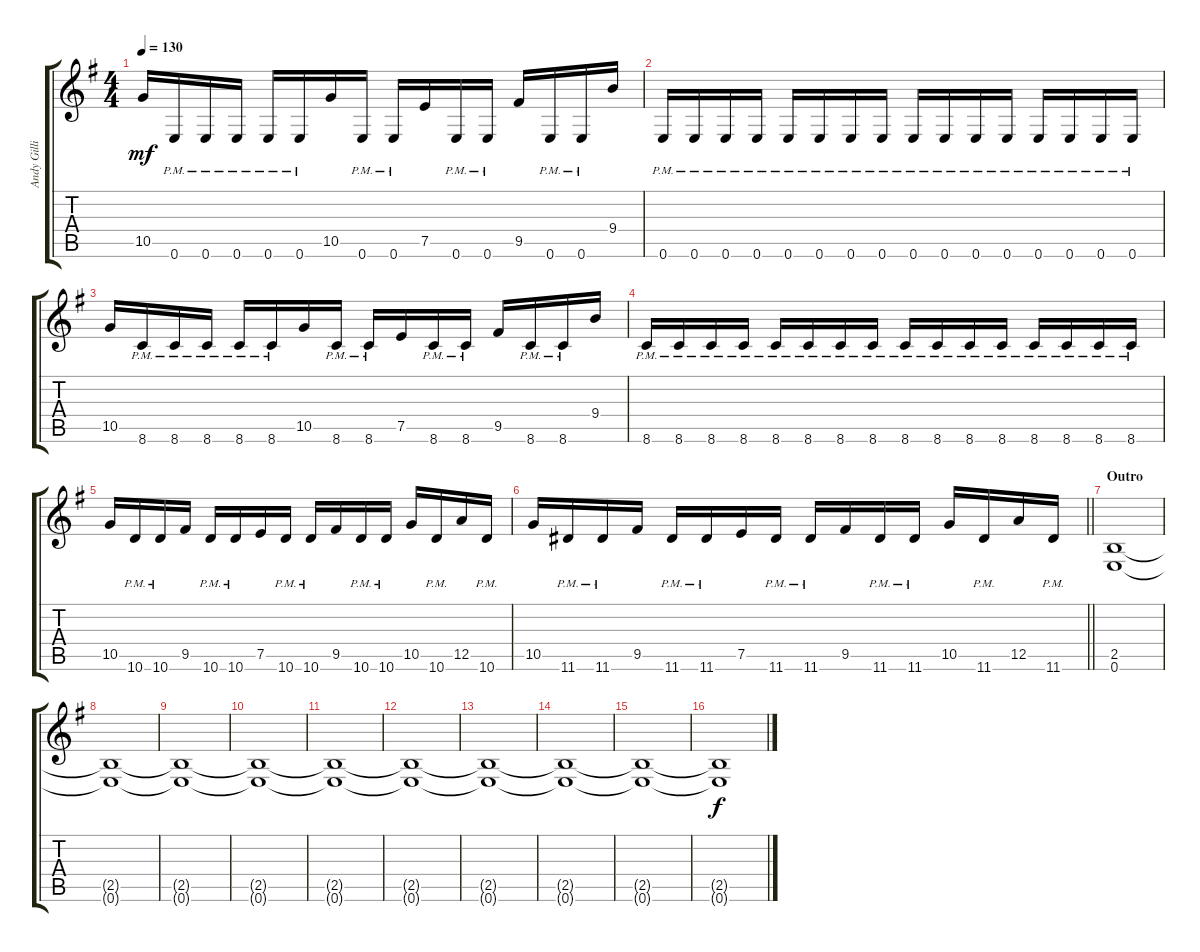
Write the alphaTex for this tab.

\track ("Andy Gillion (guitar)" "Andy Gilli") {instrument distortionguitar}
\staff {score tabs}
\tuning (E4 B3 G3 D3 A2 E2) {hide}
\ts (4 4)
\tempo 130
\clef g2
\ks eminor
10.5.16{dy mf} 0.6{pm}.16 0.6{pm}.16 0.6{pm}.16 0.6{pm}.16 0.6{pm}.16 10.5.16 0.6{pm}.16 0.6{pm}.16 7.5.16 0.6{pm}.16 0.6{pm}.16 9.5.16 0.6{pm}.16 0.6{pm}.16 9.4.16 |
0.6{pm}.16 0.6{pm}.16 0.6{pm}.16 0.6{pm}.16 0.6{pm}.16 0.6{pm}.16 0.6{pm}.16 0.6{pm}.16 0.6{pm}.16 0.6{pm}.16 0.6{pm}.16 0.6{pm}.16 0.6{pm}.16 0.6{pm}.16 0.6{pm}.16 0.6{pm}.16 |
10.5.16 8.6{pm}.16 8.6{pm}.16 8.6{pm}.16 8.6{pm}.16 8.6{pm}.16 10.5.16 8.6{pm}.16 8.6{pm}.16 7.5.16 8.6{pm}.16 8.6{pm}.16 9.5.16 8.6{pm}.16 8.6{pm}.16 9.4.16 |
8.6{pm}.16 8.6{pm}.16 8.6{pm}.16 8.6{pm}.16 8.6{pm}.16 8.6{pm}.16 8.6{pm}.16 8.6{pm}.16 8.6{pm}.16 8.6{pm}.16 8.6{pm}.16 8.6{pm}.16 8.6{pm}.16 8.6{pm}.16 8.6{pm}.16 8.6{pm}.16 |
10.5.16 10.6{pm}.16 10.6{pm}.16 9.5.16 10.6{pm}.16 10.6{pm}.16 7.5.16 10.6{pm}.16 10.6{pm}.16 9.5.16 10.6{pm}.16 10.6{pm}.16 10.5.16 10.6{pm}.16 12.5.16 10.6{pm}.16 |
\barLineRight lightlight
10.5.16 11.6{pm}.16 11.6{pm}.16 9.5.16 11.6{pm}.16 11.6{pm}.16 7.5.16 11.6{pm}.16 11.6{pm}.16 9.5.16 11.6{pm}.16 11.6{pm}.16 10.5.16 11.6{pm}.16 12.5.16 11.6{pm}.16 |
\section ("" "Outro")
(2.5 0.6).1 |
(2.5{t} 0.6{t}).1{volume 10} |
(2.5{t} 0.6{t}).1 |
(2.5{t} 0.6{t}).1 |
(2.5{t} 0.6{t}).1 |
(2.5{t} 0.6{t}).1{volume 0} |
(2.5{t} 0.6{t}).1 |
(2.5{t} 0.6{t}).1 |
(2.5{t} 0.6{t}).1 |
(2.5{t} 0.6{t}).1{dy f}
